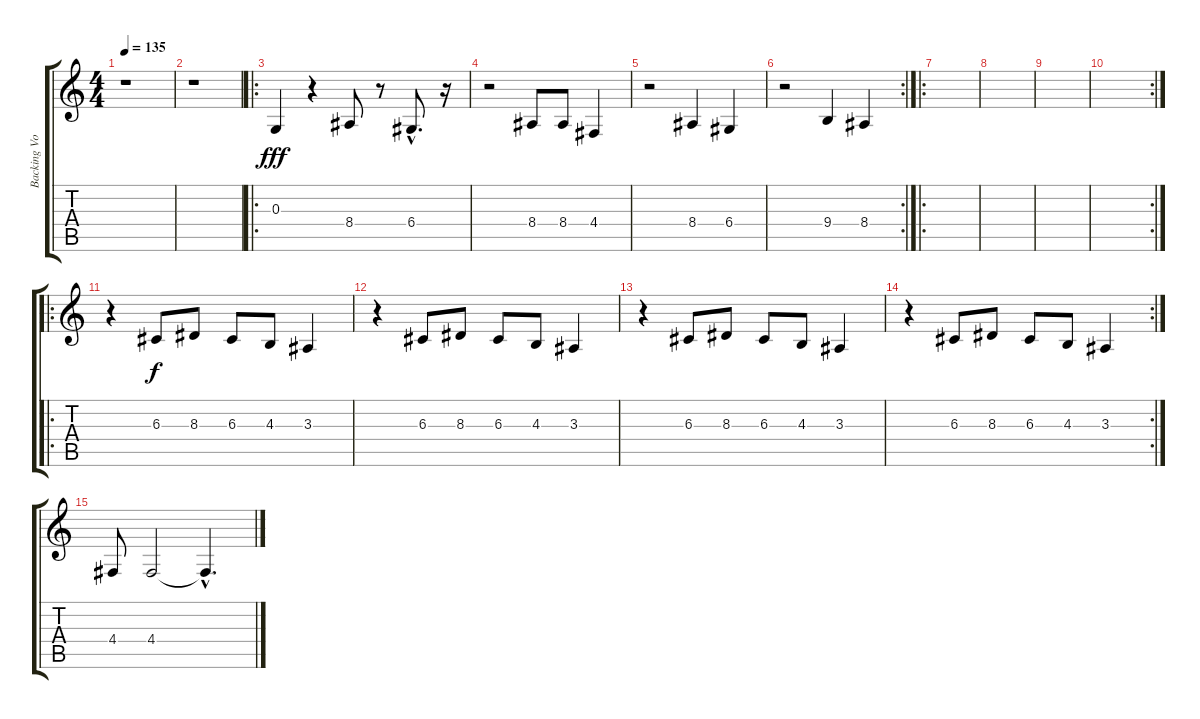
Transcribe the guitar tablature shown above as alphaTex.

\track ("Backing Vox." "Backing Vo") {instrument baritonesax}
\staff {score tabs}
\tuning (E4 B3 G3 D3 A2 E2) {hide}
\ts (4 4)
\tempo 135
\clef g2
\ks c
r.1{dy fff} |
r.1 |
\ro
0.3.4 r.4 8.4.8 r.8 6.4{hac}.8{d} r.16 |
r.2 8.4.8 8.4.8 4.4.4 |
r.2 8.4.4 6.4.4 |
\rc 2
r.2 9.4.4 8.4.4 |
\ro
|
|
|
\rc 2
|
\ro
r.4 6.3.8{dy f} 8.3.8 6.3.8 4.3.8 3.3.4 |
r.4 6.3.8 8.3.8 6.3.8 4.3.8 3.3.4 |
r.4 6.3.8 8.3.8 6.3.8 4.3.8 3.3.4 |
\rc 2
r.4 6.3.8 8.3.8 6.3.8 4.3.8 3.3.4 |
4.4.8 4.4.2 4.4{hac t}.4{d}
